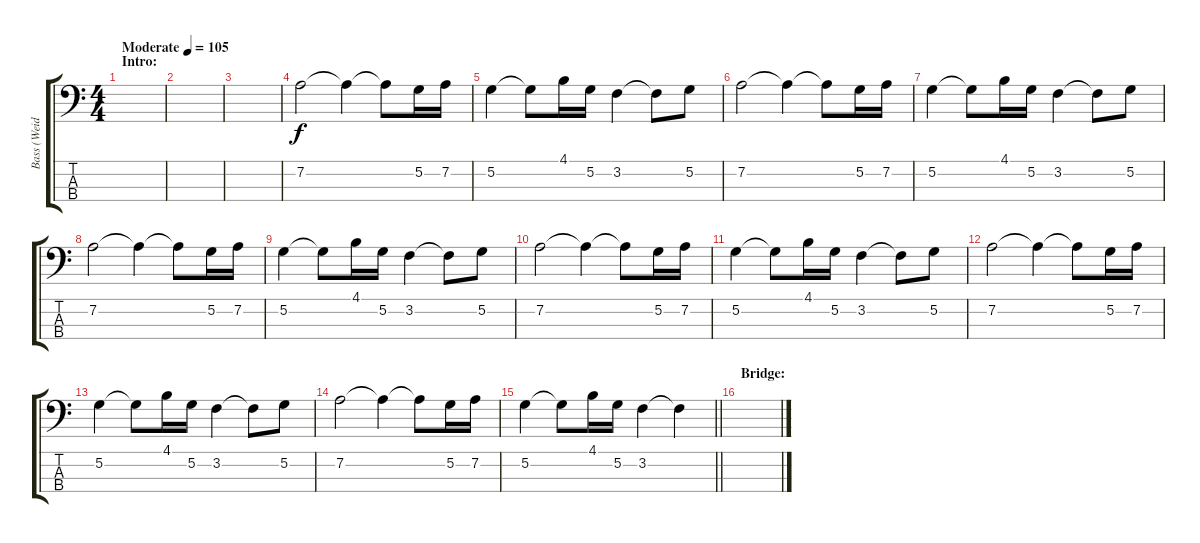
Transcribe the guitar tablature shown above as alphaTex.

\track ("Bass (Weidner)" "Bass (Weid") {instrument electricbasspick}
\staff {score tabs}
\tuning (G2 D2 A1 E1) {hide}
\ts (4 4)
\section ("" "Intro:")
\tempo (105 "Moderate")
\clef f4
\ks c
|
|
|
7.2.2 7.2{t}.4 7.2{t}.8 5.2.16 7.2.16 |
5.2.4 5.2{t}.8 4.1.16 5.2.16 3.2.4 3.2{t}.8 5.2.8 |
7.2.2 7.2{t}.4 7.2{t}.8 5.2.16 7.2.16 |
5.2.4 5.2{t}.8 4.1.16 5.2.16 3.2.4 3.2{t}.8 5.2.8 |
7.2.2 7.2{t}.4 7.2{t}.8 5.2.16 7.2.16 |
5.2.4 5.2{t}.8 4.1.16 5.2.16 3.2.4 3.2{t}.8 5.2.8 |
7.2.2 7.2{t}.4 7.2{t}.8 5.2.16 7.2.16 |
5.2.4 5.2{t}.8 4.1.16 5.2.16 3.2.4 3.2{t}.8 5.2.8 |
7.2.2 7.2{t}.4 7.2{t}.8 5.2.16 7.2.16 |
5.2.4 5.2{t}.8 4.1.16 5.2.16 3.2.4 3.2{t}.8 5.2.8 |
7.2.2 7.2{t}.4 7.2{t}.8 5.2.16 7.2.16 |
\barLineRight lightlight
5.2.4 5.2{t}.8 4.1.16 5.2.16 3.2.4 3.2{t}.4 |
\section ("" "Bridge:")
